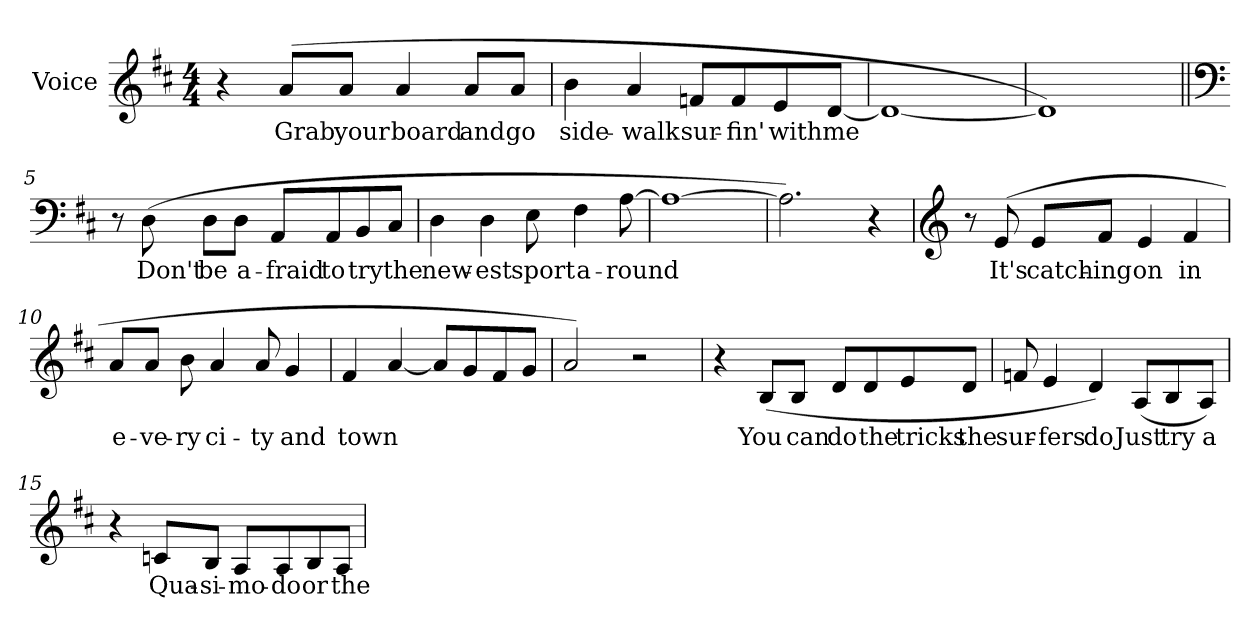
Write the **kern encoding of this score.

**kern	**text
*part1	*part1
*staff1	*staff1
*I"Voice	*
*I'Voice	*
!!LO:PB:g=z
*clefG2	*
*k[f#c#]	*
*D:	*
*M4/4	*
=1	=1
4r	.
!	!LO:LY:b:color=#000000
(8ai/L	Grab
!	!LO:LY:b:color=#000000
8ai/J	your
!	!LO:LY:b:color=#000000
4ai/	board
!	!LO:LY:b:color=#000000
8ai/L	and
!	!LO:LY:b:color=#000000
8ai/J	go
=2	=2
!	!LO:LY:b:color=#000000
4bi\	side-
!	!LO:LY:b:color=#000000
4ai/	-walk
!	!LO:LY:b:color=#000000
8fni/L	sur-
!	!LO:LY:b:color=#000000
8fi/	-fin'
!	!LO:LY:b:color=#000000
8ei/	with
!	!LO:LY:b:color=#000000
[8di/J	me
=3	=3
1di_	.
=4	=4
1di])	.
!!LO:LB:g=z
=5||	=5||
*clefF4	*
8r	.
!	!LO:LY:b:color=#000000
(8Di\	Don't
!	!LO:LY:b:color=#000000
8Di\L	be
!	!LO:LY:b:color=#000000
8Di\J	a-
!	!LO:LY:b:color=#000000
8AAi/L	-fraid
!	!LO:LY:b:color=#000000
8AAi/	to
!	!LO:LY:b:color=#000000
8BBi/	try
!	!LO:LY:b:color=#000000
8C#i/J	the
=6	=6
!	!LO:LY:b:color=#000000
4Di\	new-
!	!LO:LY:b:color=#000000
4Di\	-est
!	!LO:LY:b:color=#000000
8Ei\	sport
!	!LO:LY:b:color=#000000
4F#i\	a-
!	!LO:LY:b:color=#000000
[8Ai\	-round
=7	=7
1Ai_	.
=8	=8
2.Ai\])	.
4r	.
!!LO:LB:g=z
=9	=9
*clefG2	*
8r	.
!	!LO:LY:b:color=#000000
(8ei/	It's
!	!LO:LY:b:color=#000000
8ei/L	catch-
!	!LO:LY:b:color=#000000
8f#i/J	-ing
!	!LO:LY:b:color=#000000
4ei/	on
!	!LO:LY:b:color=#000000
4f#i/	in
=10	=10
!	!LO:LY:b:color=#000000
8ai/L	e-
!	!LO:LY:b:color=#000000
8ai/J	-ve-
!	!LO:LY:b:color=#000000
8bi\	-ry
!	!LO:LY:b:color=#000000
4ai/	ci-
!	!LO:LY:b:color=#000000
8ai/	-ty
!	!LO:LY:b:color=#000000
4gi/	and
=11	=11
!	!LO:LY:b:color=#000000
4f#i/	town
[4ai/	.
8ai/L]	.
8gi/	.
8f#i/	.
8gi/J	.
=12	=12
2ai/)	.
2r	.
!!LO:LB:g=z
=13	=13
4r	.
!	!LO:LY:b:color=#000000
(8Bi/L	You
!	!LO:LY:b:color=#000000
8Bi/J	can
!	!LO:LY:b:color=#000000
8di/L	do
!	!LO:LY:b:color=#000000
8di/	the
!	!LO:LY:b:color=#000000
8ei/	tricks
!	!LO:LY:b:color=#000000
8di/J	the
=14	=14
!	!LO:LY:b:color=#000000
8fni/	sur-
!	!LO:LY:b:color=#000000
4ei/	-fers
!	!LO:LY:b:color=#000000
4di/)	do
!	!LO:LY:b:color=#000000
(8Ai/L	Just
!	!LO:LY:b:color=#000000
8Bi/	try
!	!LO:LY:b:color=#000000
8Ai/J)	a
=15	=15
4r	.
!	!LO:LY:b:color=#000000
8cni/L	Qua-
!	!LO:LY:b:color=#000000
8Bi/J	-si-
!	!LO:LY:b:color=#000000
8Ai/L	-mo-
!	!LO:LY:b:color=#000000
8Ai/	-do
!	!LO:LY:b:color=#000000
8Bi/	or
!	!LO:LY:b:color=#000000
8Ai/J	the
=	=
*-	*-
